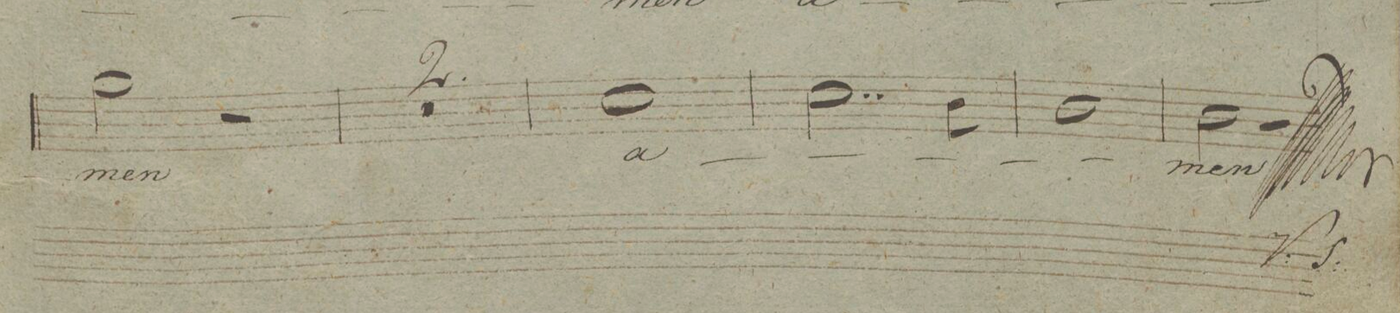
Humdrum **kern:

**kern	**text	**dynam
*I"Tenore.	*	*
*clefC4	*	*
*k[b-]	*	*
*met(c|)	*	*
*M2/2	*	*
2f\	-men	.
2r	.	.
=74	=74	=74
0r	.	.
=75	=75	=75
=76	=76	=76
1B-	a-	.
=77	=77	=77
2..B-\	.	.
8A\	.	.
=78	=78	=78
1A	.	.
=79	=79	=79
2A\	-men	.
2r;	.	.
==	==	==
*-	*-	*-
